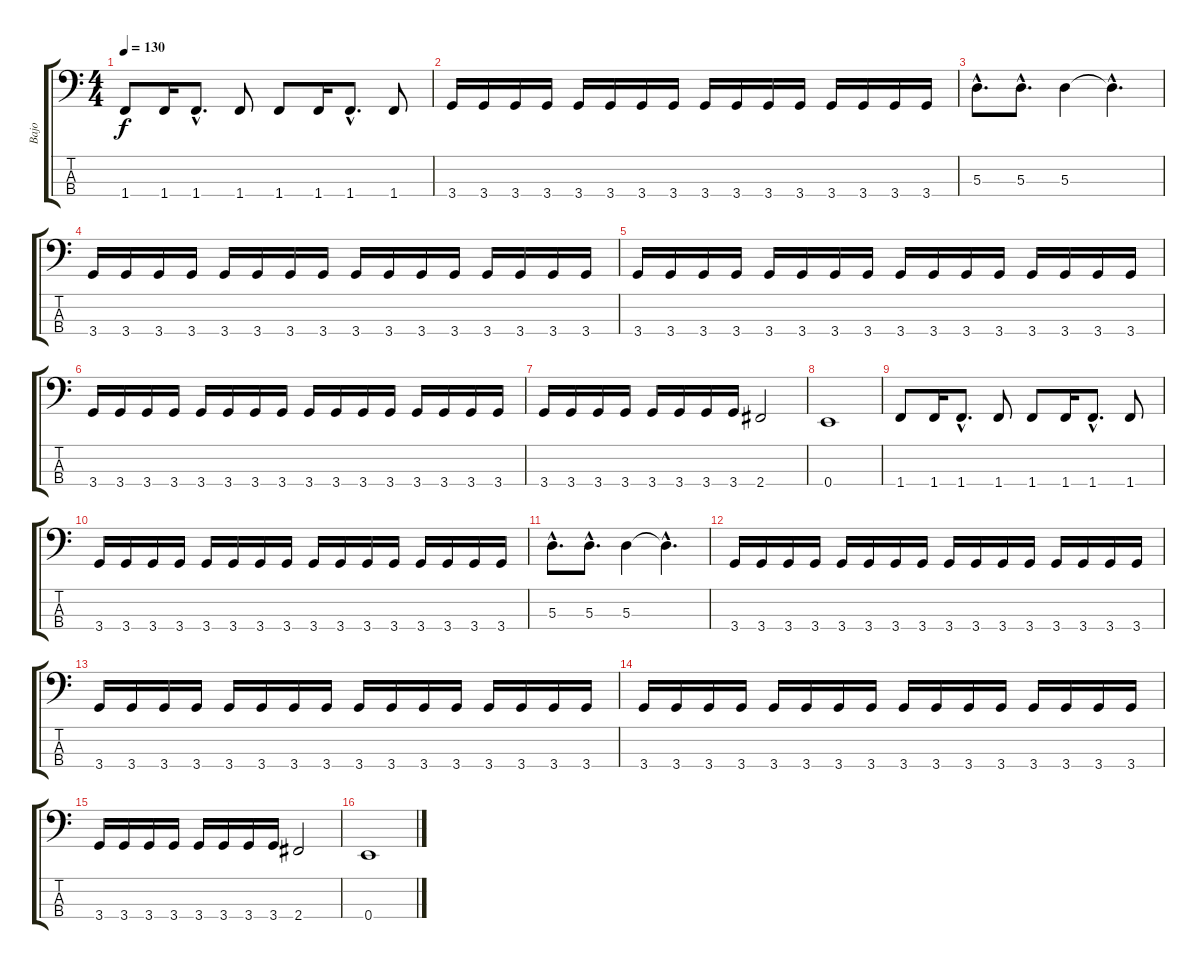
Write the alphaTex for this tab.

\track ("Bajo" "Bajo") {instrument electricbassfinger}
\staff {score tabs}
\tuning (G2 D2 A1 E1) {hide}
\ts (4 4)
\tempo 130
\clef f4
\ks c
1.4.8{dy f} 1.4.16 1.4{hac}.8{d} 1.4.8 1.4.8 1.4.16 1.4{hac}.8{d} 1.4.8 |
3.4.16 3.4.16 3.4.16 3.4.16 3.4.16 3.4.16 3.4.16 3.4.16 3.4.16 3.4.16 3.4.16 3.4.16 3.4.16 3.4.16 3.4.16 3.4.16 |
5.3{hac}.8{d} 5.3{hac}.8{d} 5.3.4 5.3{hac t}.4{d} |
3.4.16 3.4.16 3.4.16 3.4.16 3.4.16 3.4.16 3.4.16 3.4.16 3.4.16 3.4.16 3.4.16 3.4.16 3.4.16 3.4.16 3.4.16 3.4.16 |
3.4.16 3.4.16 3.4.16 3.4.16 3.4.16 3.4.16 3.4.16 3.4.16 3.4.16 3.4.16 3.4.16 3.4.16 3.4.16 3.4.16 3.4.16 3.4.16 |
3.4.16 3.4.16 3.4.16 3.4.16 3.4.16 3.4.16 3.4.16 3.4.16 3.4.16 3.4.16 3.4.16 3.4.16 3.4.16 3.4.16 3.4.16 3.4.16 |
3.4.16 3.4.16 3.4.16 3.4.16 3.4.16 3.4.16 3.4.16 3.4.16 2.4.2 |
0.4.1 |
1.4.8 1.4.16 1.4{hac}.8{d} 1.4.8 1.4.8 1.4.16 1.4{hac}.8{d} 1.4.8 |
3.4.16 3.4.16 3.4.16 3.4.16 3.4.16 3.4.16 3.4.16 3.4.16 3.4.16 3.4.16 3.4.16 3.4.16 3.4.16 3.4.16 3.4.16 3.4.16 |
5.3{hac}.8{d} 5.3{hac}.8{d} 5.3.4 5.3{hac t}.4{d} |
3.4.16 3.4.16 3.4.16 3.4.16 3.4.16 3.4.16 3.4.16 3.4.16 3.4.16 3.4.16 3.4.16 3.4.16 3.4.16 3.4.16 3.4.16 3.4.16 |
3.4.16 3.4.16 3.4.16 3.4.16 3.4.16 3.4.16 3.4.16 3.4.16 3.4.16 3.4.16 3.4.16 3.4.16 3.4.16 3.4.16 3.4.16 3.4.16 |
3.4.16 3.4.16 3.4.16 3.4.16 3.4.16 3.4.16 3.4.16 3.4.16 3.4.16 3.4.16 3.4.16 3.4.16 3.4.16 3.4.16 3.4.16 3.4.16 |
3.4.16 3.4.16 3.4.16 3.4.16 3.4.16 3.4.16 3.4.16 3.4.16 2.4.2 |
0.4.1
